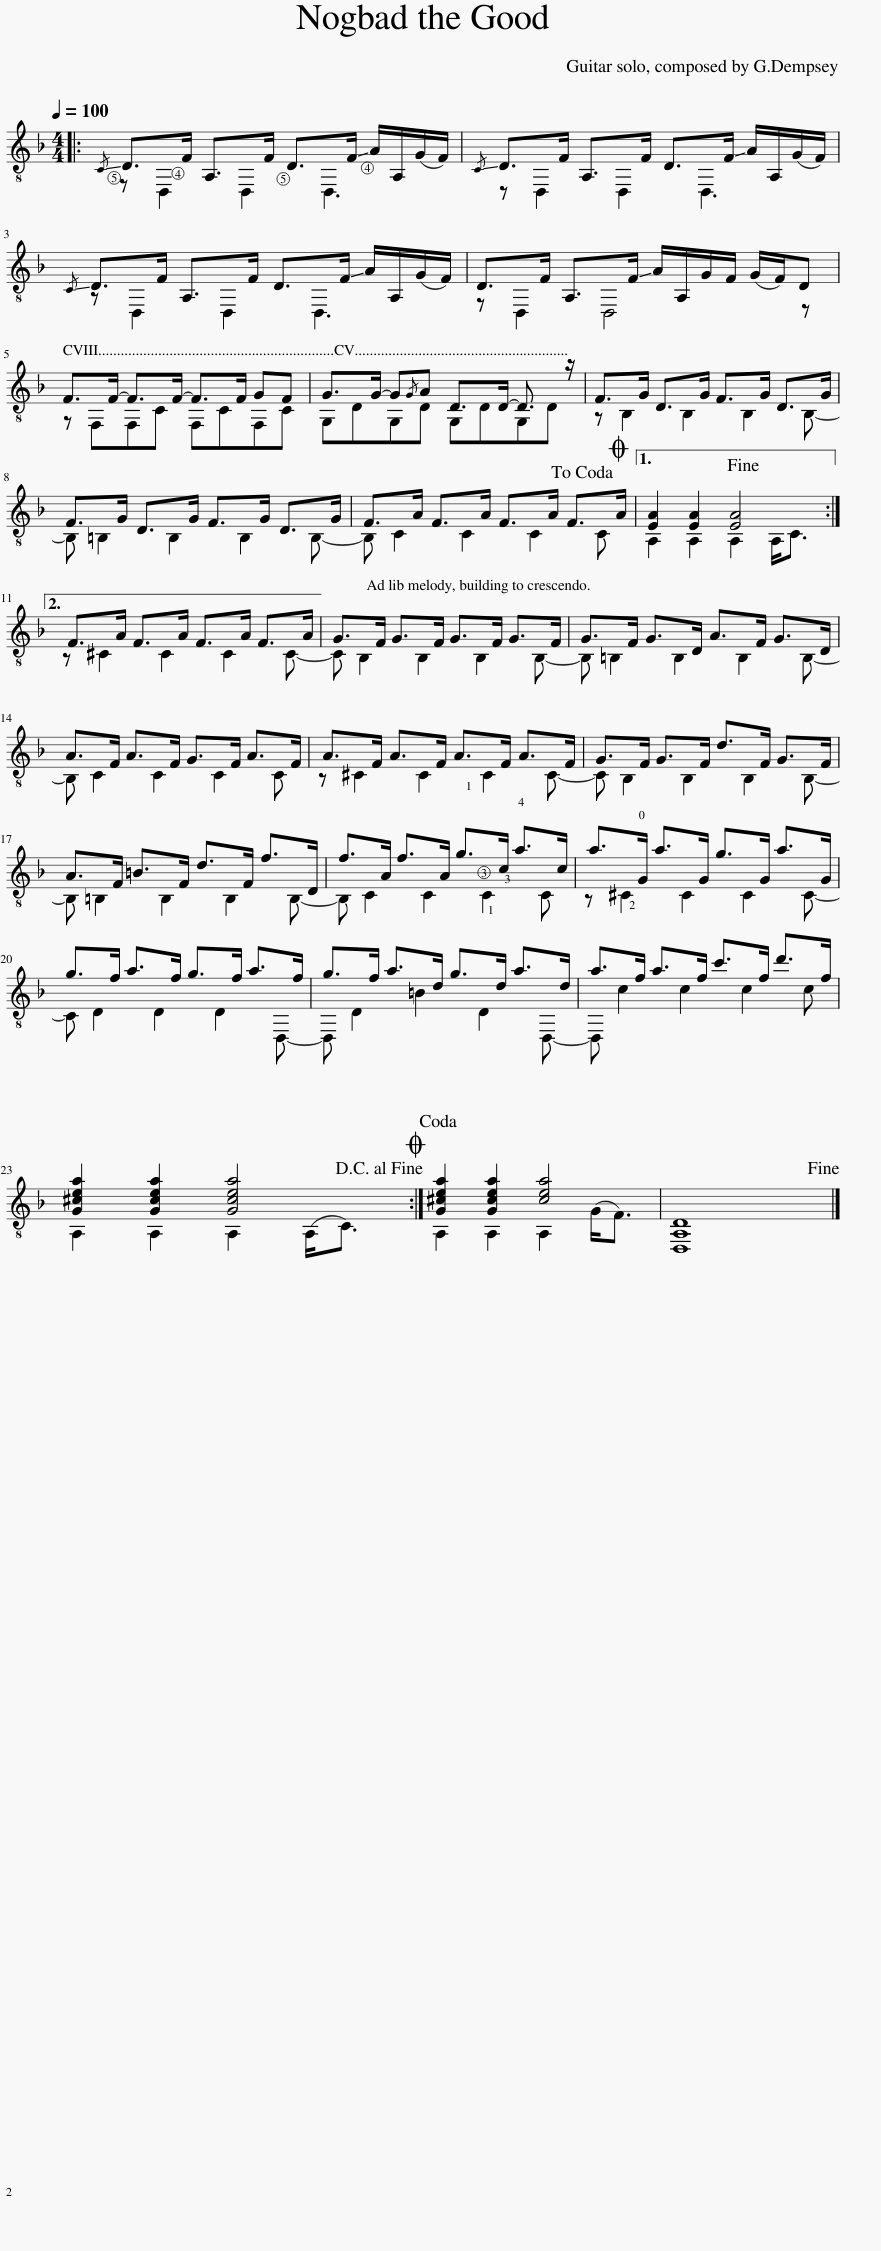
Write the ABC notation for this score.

X:1
%%score ( 1 2 )
L:1/8
Q:1/4=100
M:4/4
I:linebreak $
K:F
V:1 treble-8
V:2 treble-8
V:1
|:!-(!{/C} !-)!D>F A,>F D>!-(!F !-)!A/A,/(G/F/) |!-(!{/C} !-)!D>F A,>F D>!-(!F !-)!A/A,/(G/F/) |$!-(!{/C} !-)!D>F A,>F D>!-(!F !-)!A/A,/(G/F/) | D>F A,>!-(!F !-)!A/A,/G/F/ (G/F/)D |$ F>F- F>F- F>F GF | %5
 G>G- G{/G}A D>D- D3/2 z/ | F>G D>G F>G D>G |$ F>G D>G F>G D>G |O F>A F>A F>A F>A!dacoda! |1 [EA]2 [EA]2 [EA]4!fine! :|2$ %10
 F>A F>A F>A F>A || G>F G>F G>F G>F | G>F G>D A>F G>D |$ A>F A>F G>F A>F | A>F A>F A>F A>F | %15
 G>F G>F d>F G>F |$ A>F =B>F d>F f>D | f>A f>A !1!g>!3!c !4!a>c | a>!0!G a>G g>G a>G |$ g>f a>f g>f a>f | %20
 g>f a>d g>d a>d | a>f a>f c'>f d'>f |$ [G^cea]2 [Gcea]2 [Gcea]4!D.C.! :|O [G^cea]2 [Gcea]2 [cea]4!dacoda! | [A,D]8!fine! |] %25
V:2
|: z D,2 D,2 D,3 | z D,2 D,2 D,3 |$ z D,2 D,2 D,3 | z D,2 D,4 z |$ z F,F,C F,CF,C | %5
 G,DG,D G,DG,D | z B,2 B,2 B,2 B,- |$ B, =B,2 B,2 B,2 B,- | B, C2 C2 C2 C |1 A,2 A,2 A,2 A,<C :|2$ %10
 z ^C2 C2 C2 C- || C B,2 B,2 B,2 B,- | B, =B,2 B,2 B,2 B,- |$ B, C2 C2 C2 C | z ^C2 C2 C2 C- | %15
 C B,2 B,2 B,2 B,- |$ B, =B,2 B,2 B,2 B,- | B, C2 C2 !1!C2 C | z !2!^C2 C2 C2 C- |$ C D2 D2 D2 D,- | %20
 D, D2 =B2 D2 D,- | D, c2 c2 c2 c |$ A,2 A,2 A,2 (A,<C) :| A,2 A,2 A,2 (G<F) | D,8 |] %25
